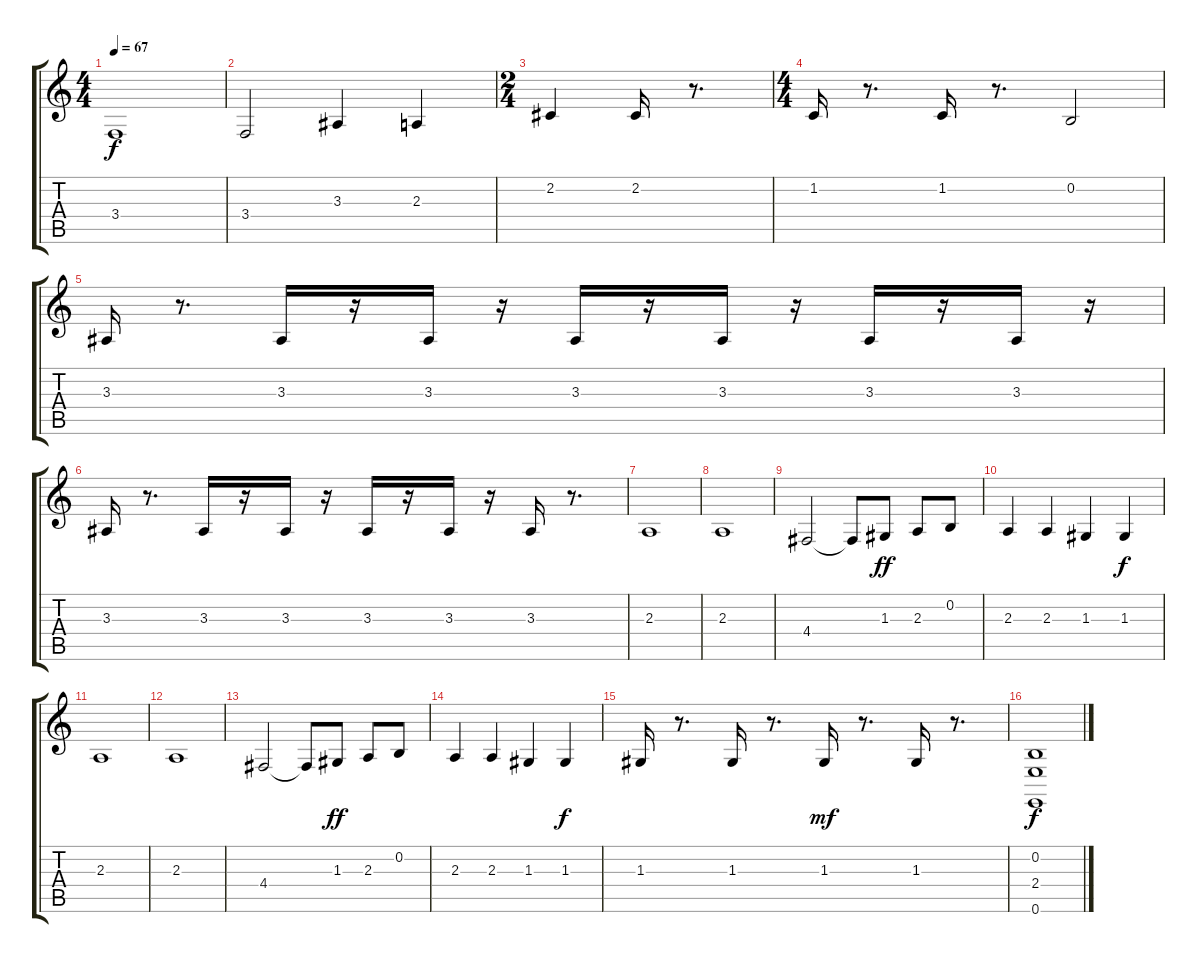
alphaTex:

\track "" {instrument stringensemble1}
\staff {score tabs}
\tuning (E4 B3 G3 D3 A2 E2) {hide}
\ts (4 4)
\tempo 67
\clef g2
\ks c
3.4.1{dy f} |
3.4.2 3.3.4 2.3.4 |
\ts (2 4)
2.2.4 2.2.16 r.8{d} |
\ts (4 4)
1.2.16 r.8{d} 1.2.16 r.8{d} 0.2.2 |
3.3.16 r.8{d} 3.3.16 r.16 3.3.16 r.16 3.3.16 r.16 3.3.16 r.16 3.3.16 r.16 3.3.16 r.16 |
3.3.16 r.8{d} 3.3.16 r.16 3.3.16 r.16 3.3.16 r.16 3.3.16 r.16 3.3.16 r.8{d} |
2.3.1 |
2.3.1 |
4.4.2 4.4{t}.8 1.3.8{dy ff} 2.3.8 0.2.8 |
2.3.4 2.3.4 1.3.4 1.3.4{dy f} |
2.3.1 |
2.3.1 |
4.4.2 4.4{t}.8 1.3.8{dy ff} 2.3.8 0.2.8 |
2.3.4 2.3.4 1.3.4 1.3.4{dy f} |
1.3.16 r.8{d} 1.3.16 r.8{d} 1.3.16{dy mf} r.8{d} 1.3.16 r.8{d} |
(0.2 2.4 0.6).1{dy f}
